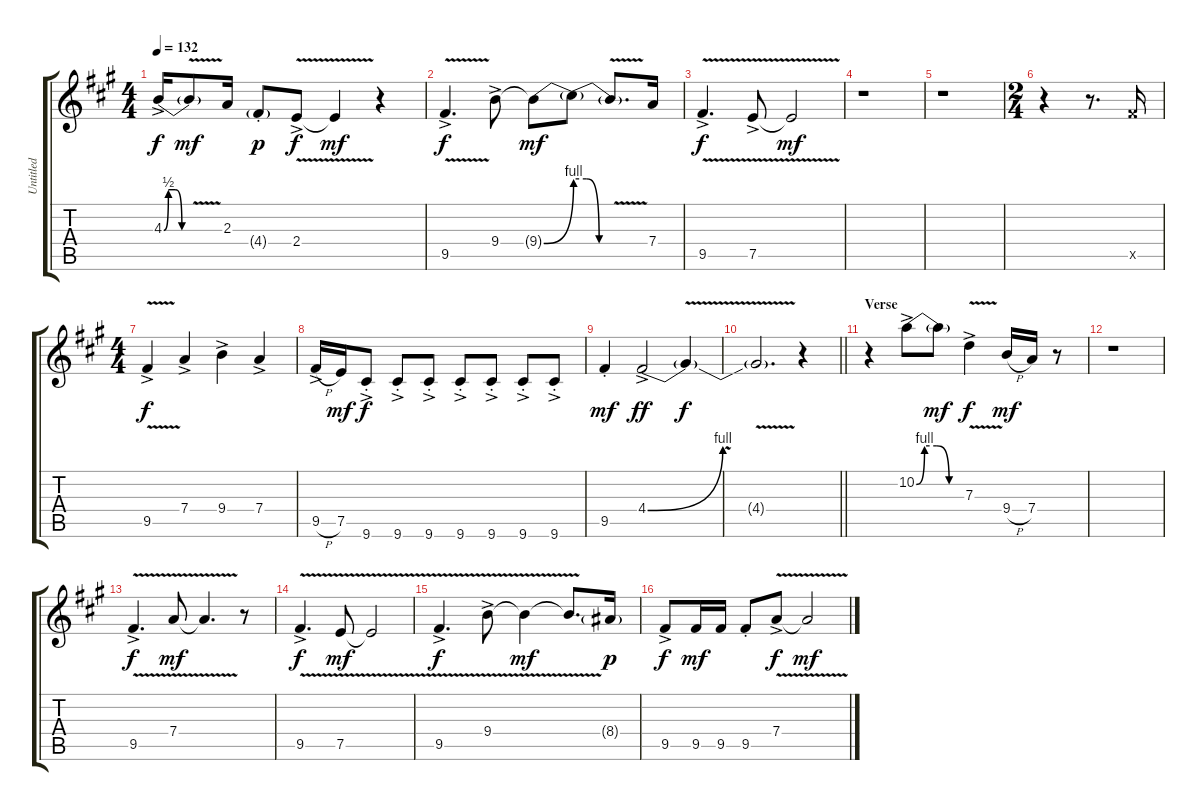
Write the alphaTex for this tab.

\track ("Untitled" "Untitled") {instrument electricguitarclean}
\staff {score tabs}
\tuning (E4 B3 G3 D3 A2 E2) {hide}
\ts (4 4)
\tempo 132
\clef g2
\ks a
4.3{be (custom 0 0 10 2 25 2 40 0 60 0) ac}.16{dy f} 4.3{v t}.8{dy mf} 2.3.16 4.4{g st}.8{dy p} 2.4{v ac}.8{dy f} 2.4{v t}.4{dy mf} r.4 |
9.5{v ac}.4{d dy f} 9.4{ac}.8 9.4{be (bend 0 0 60 4) t}.8{dy mf} 9.4{be (custom 0 4 20 4 40 0 60 0) t}.8 9.4{v t}.8{d} 7.4.16 |
9.5{v ac}.4{d dy f} 7.5{v ac}.8 7.5{v t}.2{dy mf} |
r.1 |
r.1 |
\ts (2 4)
r.4 r.8{d} 9.5{x}.16 |
\ts (4 4)
9.5{v ac}.4{dy f} 7.4{ac}.4 9.4{ac}.4 7.4{ac}.4 |
9.5{h ac}.16 7.5.16{dy mf} 9.6{ac st}.8{dy f} 9.6{ac st}.8 9.6{ac st}.8 9.6{ac st}.8 9.6{ac st}.8 9.6{ac st}.8 9.6{ac st}.8 |
9.5{st}.4{dy mf} 4.4{be (bend 0 0 60 4) ac}.2{dy ff} 4.4{v t}.4{dy f} |
\barLineRight lightlight
4.4{v t}.2{d} r.4 |
\section ("" "Verse")
r.4 10.2{be (custom 0 0 10 4 25 4 40 0 60 0) ac}.8 10.2{t}.8{dy mf} 7.3{v ac}.4{dy f} 9.4{h}.16{dy mf} 7.4.16 r.8 |
r.1 |
9.5{v ac}.4{d dy f} 7.4{v}.8{dy mf} 7.4{v t}.4{d} r.8 |
9.5{v ac}.4{d dy f} 7.5{v}.8{dy mf} 7.5{v t}.2 |
9.5{v ac}.4{d dy f} 9.4{v ac}.8 9.4{v t}.4{dy mf} 9.4{v t}.8{d} 8.4{g}.16{dy p} |
9.5{ac}.8{dy f} 9.5.16{dy mf} 9.5.16 9.5{st}.8 7.4{v ac}.8{dy f} 7.4{v t}.2{dy mf}
